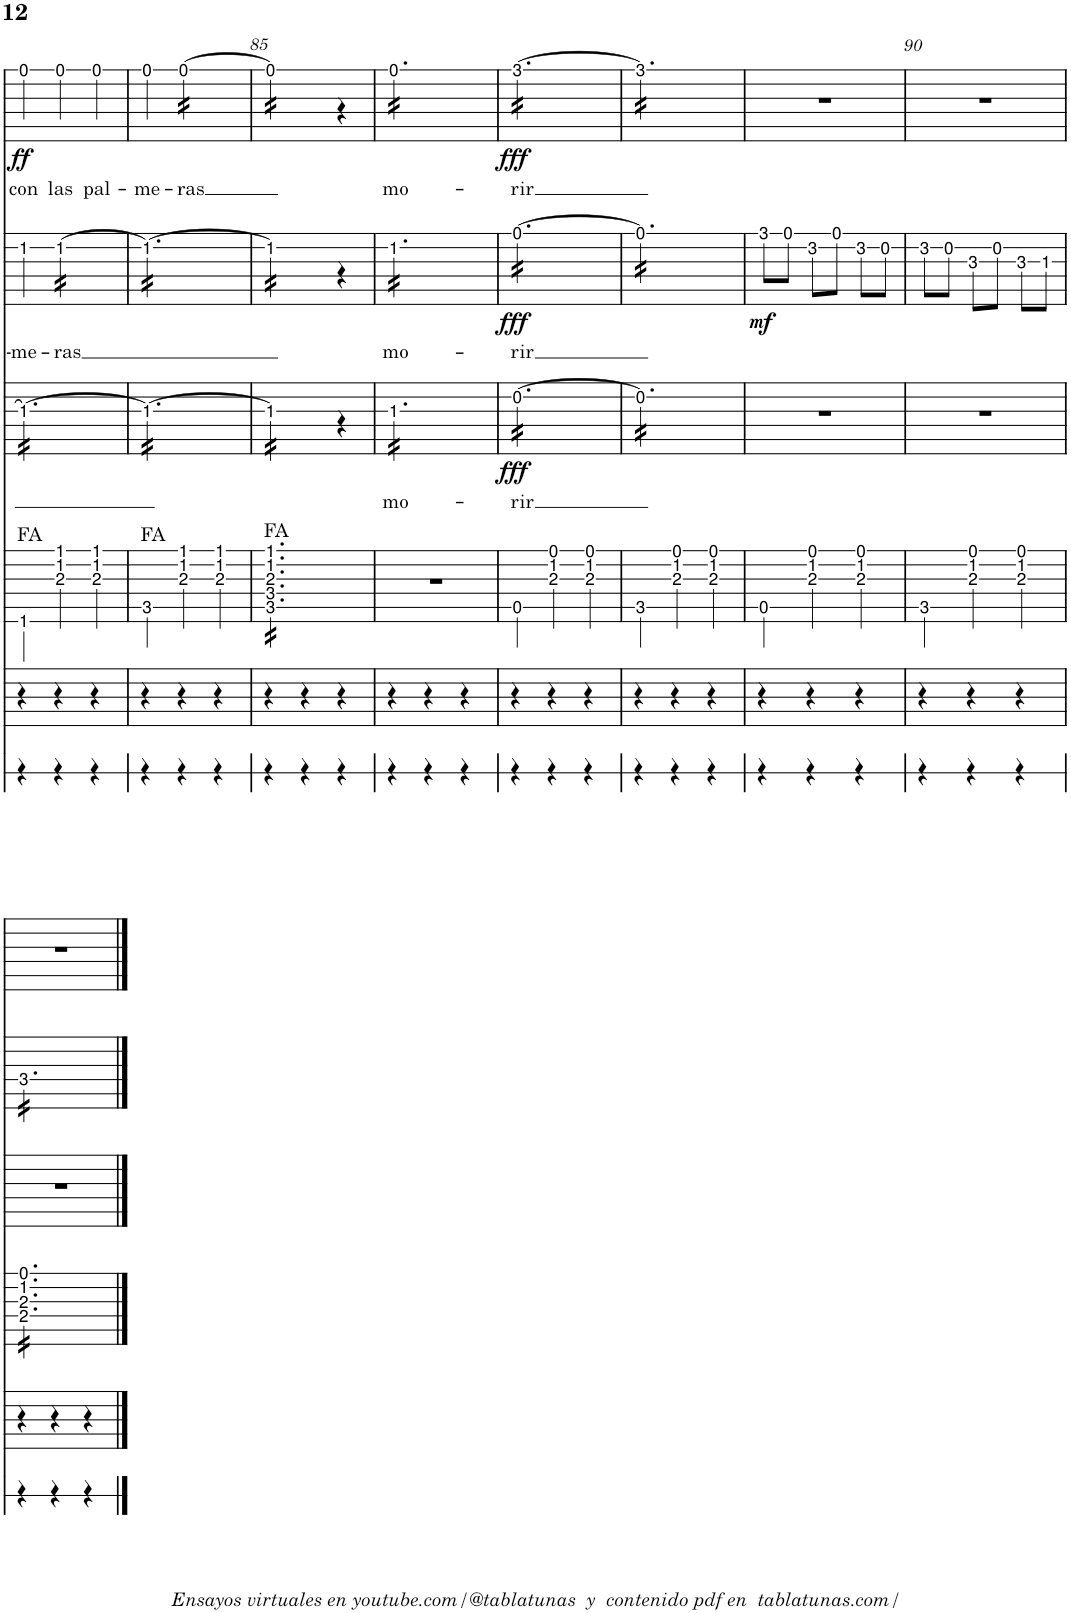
**kern	**kern	**kern	**kern	**text	**dynam	**kern	**text	**dynam	**kern	**text	**dynam
*part6	*part5	*part4	*part3	*part3	*part3	*part2	*part2	*part2	*part1	*part1	*part1
*staff6	*staff5	*staff4	*staff3	*staff3	*staff3	*staff2	*staff2	*staff2	*staff1	*staff1	*staff1
*I"Percusi	*I"Timple	*I"Guitarra	*I"Laúd	*	*	*I"Bandurria 1	*	*	*I"Bandurria 2	*	*
*I'Perc	*	*	*	*	*	*	*	*	*	*	*
!!LO:PB:g=z
*clefX	*	*	*	*	*	*	*	*	*	*	*
*k[]	*k[]	*k[]	*k[]	*	*	*k[]	*	*	*k[]	*	*
*M3/4	*M3/4	*M3/4	*M3/4	*	*	*M3/4	*	*	*M3/4	*	*
=83	=83	=83	=83	=83	=83	=83	=83	=83	=83	=83	=83
!	!	!LO:TX:a:t=FA	!	!	!	!	!	!	!	!	!
!	!	!	!	!	!	!	!LO:LY:b	!	!	!LO:LY:b	!LO:DY:b
4r	4r	4FF\	2.c\_	.	.	4ff\	-me-	.	4aa\	con	ff
!	!	!	!	!	!	!	!LO:LY:b	!	!	!LO:LY:b	!
4r	4r	4A\ 4c\ 4f\	.	.	.	[2ff\	-ras	.	4aa\	las	.
!	!	!	!	!	!	!	!	!	!	!LO:LY:b	!
4r	4r	4A\ 4c\ 4f\	.	.	.	.	.	.	4aa\	pal-	.
=84	=84	=84	=84	=84	=84	=84	=84	=84	=84	=84	=84
!	!	!LO:TX:a:t=FA	!	!	!	!	!	!	!	!	!
!	!	!	!	!	!	!	!	!	!	!LO:LY:b	!
4r	4r	4C\	2.c\_	.	.	2.ff\_	.	.	4aa\	-me-	.
!	!	!	!	!	!	!	!	!	!	!LO:LY:b	!
4r	4r	4A\ 4c\ 4f\	.	.	.	.	.	.	[2aa\	ras	.
4r	4r	4A\ 4c\ 4f\	.	.	.	.	.	.	.	.	.
=85	=85	=85	=85	=85	=85	=85	=85	=85	=85	=85	=85
!	!	!LO:TX:a:t=FA	!	!	!	!	!	!	!	!	!
4r	4r	2.C\ 2.F\ 2.A\ 2.c\ 2.f\	2c\]	.	.	2ff\]	.	.	2aa\]	.	.
4r	4r	.	.	.	.	.	.	.	.	.	.
4r	4r	.	4r	.	.	4r	.	.	4r	.	.
=86	=86	=86	=86	=86	=86	=86	=86	=86	=86	=86	=86
!	!	!	!	!LO:LY:b	!	!	!LO:LY:b	!	!	!LO:LY:b	!
4r	4r	2.r	2.c\	mo-	.	2.ff\	mo-	.	2.aa\	mo-	.
4r	4r	.	.	.	.	.	.	.	.	.	.
4r	4r	.	.	.	.	.	.	.	.	.	.
=87	=87	=87	=87	=87	=87	=87	=87	=87	=87	=87	=87
!	!	!	!	!LO:LY:b	!LO:DY:b	!	!LO:LY:b	!LO:DY:b	!	!LO:LY:b	!LO:DY:b
4r	4r	4AA\	[2.e\	-rir	fff	[2.aa\	-rir	fff	[2.ccc\	-rir	fff
4r	4r	4A\ 4c\ 4e\	.	.	.	.	.	.	.	.	.
4r	4r	4A\ 4c\ 4e\	.	.	.	.	.	.	.	.	.
=88	=88	=88	=88	=88	=88	=88	=88	=88	=88	=88	=88
4r	4r	4C\	2.e\]	.	.	2.aa\]	.	.	2.ccc\]	.	.
4r	4r	4A\ 4c\ 4e\	.	.	.	.	.	.	.	.	.
4r	4r	4A\ 4c\ 4e\	.	.	.	.	.	.	.	.	.
=89	=89	=89	=89	=89	=89	=89	=89	=89	=89	=89	=89
!	!	!	!	!	!	!	!	!LO:DY:b	!	!	!
4r	4r	4AA\	2.r	.	.	8ccc\L	.	mf	2.r	.	.
.	.	.	.	.	.	8aa\J	.	.	.	.	.
4r	4r	4A\ 4c\ 4e\	.	.	.	8gg\L	.	.	.	.	.
.	.	.	.	.	.	8aa\J	.	.	.	.	.
4r	4r	4A\ 4c\ 4e\	.	.	.	8gg\L	.	.	.	.	.
.	.	.	.	.	.	8ee\J	.	.	.	.	.
=90	=90	=90	=90	=90	=90	=90	=90	=90	=90	=90	=90
4r	4r	4C\	2.r	.	.	8gg\L	.	.	2.r	.	.
.	.	.	.	.	.	8ee\J	.	.	.	.	.
4r	4r	4A\ 4c\ 4e\	.	.	.	8dd\L	.	.	.	.	.
.	.	.	.	.	.	8ee\J	.	.	.	.	.
4r	4r	4A\ 4c\ 4e\	.	.	.	8dd\L	.	.	.	.	.
.	.	.	.	.	.	8cc\J	.	.	.	.	.
!!LO:LB:g=z
=91	=91	=91	=91	=91	=91	=91	=91	=91	=91	=91	=91
4r	4r	2.E\ 2.A\ 2.c\ 2.e\	2.r	.	.	2.a\	.	.	2.r	.	.
4r	4r	.	.	.	.	.	.	.	.	.	.
4r	4r	.	.	.	.	.	.	.	.	.	.
==	==	==	==	==	==	==	==	==	==	==	==
*-	*-	*-	*-	*-	*-	*-	*-	*-	*-	*-	*-
